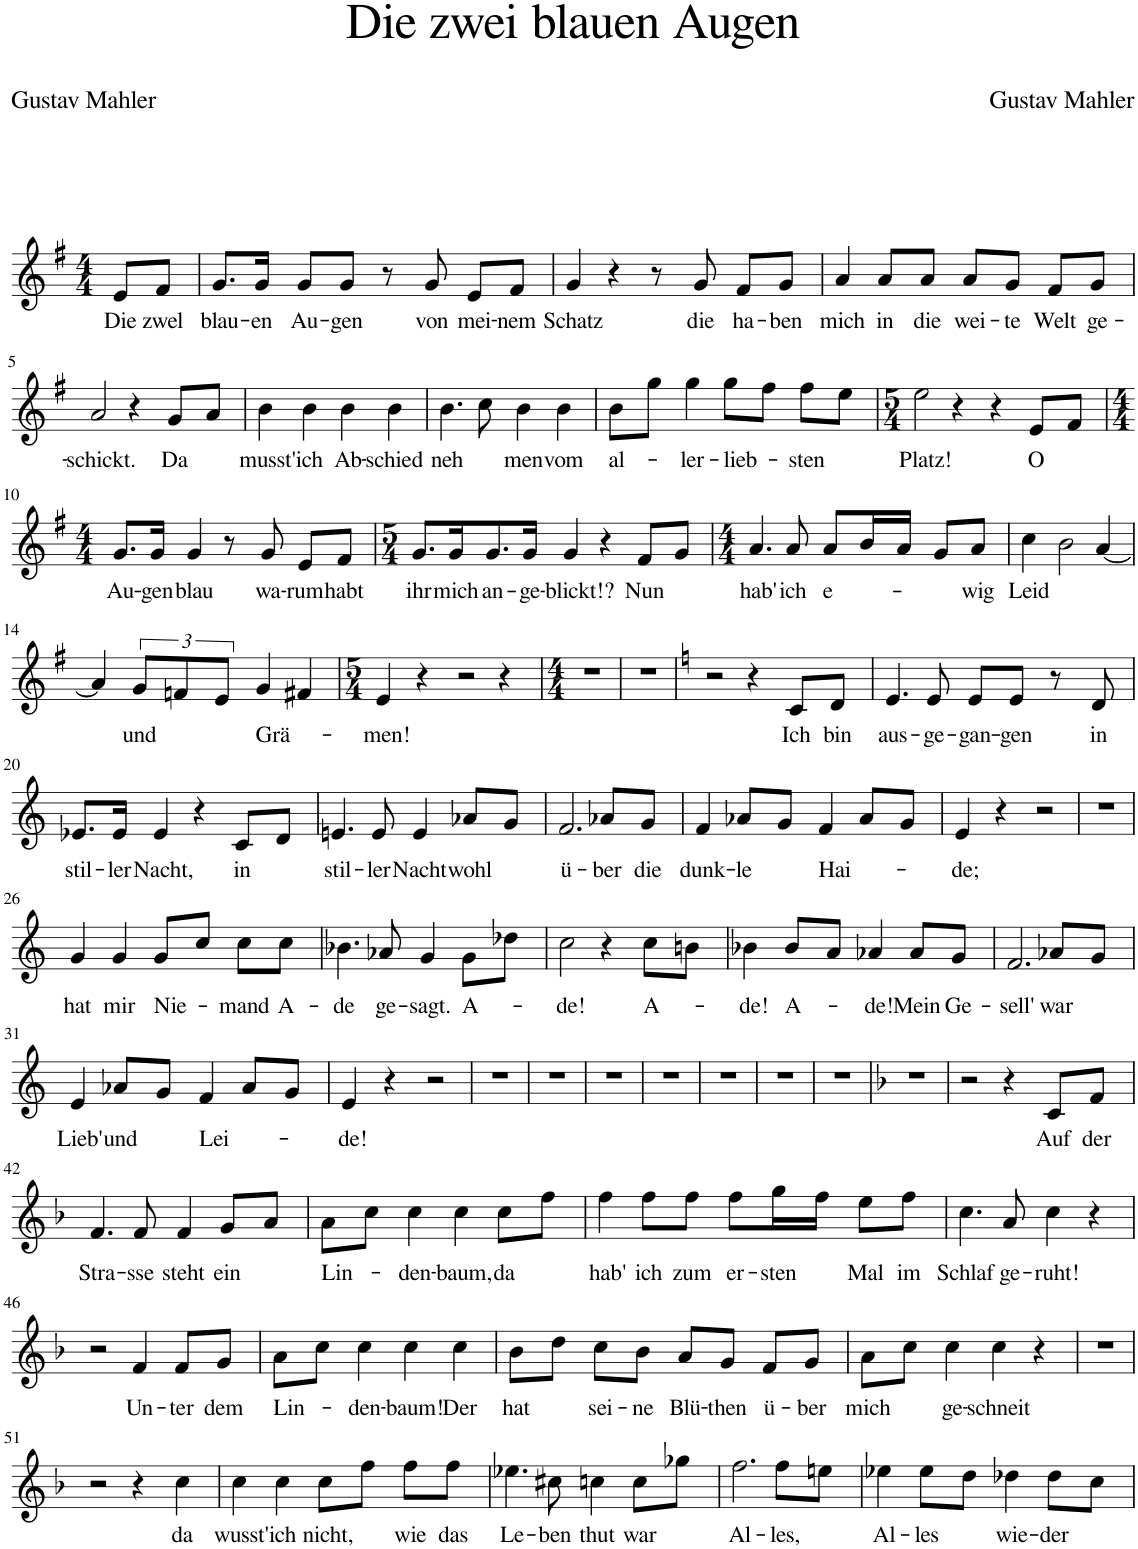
**kern	**text
*part1	*part1
*staff1	*staff1
*I"Piano	*
*I'Pno	*
*clefG2	*
*k[f#]	*
*M4/4	*
=1	=1
!	!LO:LY:b
8e/L	Die
!	!LO:LY:b
8f#/J	zwel
=2	=2
!	!LO:LY:b
8.g/L	blau-
!	!LO:LY:b
16g/Jk	-en
!	!LO:LY:b
8g/L	Au-
!	!LO:LY:b
8g/J	-gen
8r	.
!	!LO:LY:b
8g/	von
!	!LO:LY:b
8e/L	mei-
!	!LO:LY:b
8f#/J	-nem
=3	=3
!	!LO:LY:b
4g/	Schatz
4r	.
8r	.
!	!LO:LY:b
8g/	die
!	!LO:LY:b
8f#/L	ha-
!	!LO:LY:b
8g/J	-ben
=4	=4
!	!LO:LY:b
4a/	mich
!	!LO:LY:b
8a/L	in
!	!LO:LY:b
8a/J	die
!	!LO:LY:b
8a/L	wei-
!	!LO:LY:b
8g/J	-te
!	!LO:LY:b
8f#/L	Welt
!	!LO:LY:b
8g/J	ge-
!!LO:LB:g=z
=5	=5
!	!LO:LY:b
2a/	-schickt.
4r	.
!	!LO:LY:b
8g/L	Da
8a/J	.
=6	=6
!	!LO:LY:b
4b\	musst'
!	!LO:LY:b
4b\	ich
!	!LO:LY:b
4b\	Ab-
!	!LO:LY:b
4b\	-schied
=7	=7
!	!LO:LY:b
4.b\	neh
8cc\	.
!	!LO:LY:b
4b\	men
!	!LO:LY:b
4b\	vom
=8	=8
!	!LO:LY:b
8b\L	al-
8gg\J	.
!	!LO:LY:b
4gg\	-ler-
!	!LO:LY:b
8gg\L	-lieb-
8ff#\J	.
!	!LO:LY:b
8ff#\L	-sten
8ee\J	.
=9	=9
*M5/4	*
!	!LO:LY:b
2ee\	Platz!
4r	.
4r	.
!	!LO:LY:b
8e/L	O
8f#/J	.
!!LO:LB:g=z
=10	=10
*M4/4	*
!	!LO:LY:b
8.g/L	Au-
!	!LO:LY:b
16g/Jk	-gen
!	!LO:LY:b
4g/	blau
8r	.
!	!LO:LY:b
8g/	wa-
!	!LO:LY:b
8e/L	-rum
!	!LO:LY:b
8f#/J	habt
=11	=11
*M5/4	*
!	!LO:LY:b
8.g/L	ihr
!	!LO:LY:b
16g/K	mich
!	!LO:LY:b
8.g/	an-
!	!LO:LY:b
16g/Jk	-ge-
!	!LO:LY:b
4g/	-blickt!?
4r	.
!	!LO:LY:b
8f#/L	Nun
8g/J	.
=12	=12
*M4/4	*
!	!LO:LY:b
4.a/	hab'
!	!LO:LY:b
8a/	ich
!	!LO:LY:b
8a/L	e-
16b/L	.
16a/JJ	.
8g/L	.
!	!LO:LY:b
8a/J	-wig
=13	=13
!	!LO:LY:b
4cc\	Leid
2b\	.
[4a/	.
!!LO:LB:g=z
=14	=14
4a/]	.
!	!LO:LY:b
12g/L	und
12fn/	.
12e/J	.
!	!LO:LY:b
4g/	Grä-
4f#X/	.
=15	=15
*M5/4	*
!	!LO:LY:b
4e/	-men!
4r	.
2r	.
4r	.
=16	=16
*M4/4	*
1r	.
=17	=17
1r	.
=18	=18
*k[]	*
2r	.
4r	.
!	!LO:LY:b
8c/L	Ich
!	!LO:LY:b
8d/J	bin
=19	=19
!	!LO:LY:b
4.e/	aus-
!	!LO:LY:b
8e/	-ge-
!	!LO:LY:b
8e/L	-gan-
!	!LO:LY:b
8e/J	-gen
8r	.
!	!LO:LY:b
8d/	in
!!LO:LB:g=z
=20	=20
!	!LO:LY:b
8.e-X/L	stil-
!	!LO:LY:b
16e-/Jk	-ler
!	!LO:LY:b
4e-/	Nacht,
4r	.
!	!LO:LY:b
8c/L	in
8d/J	.
=21	=21
!	!LO:LY:b
4.en/	stil-
!	!LO:LY:b
8e/	-ler
!	!LO:LY:b
4e/	Nacht
!	!LO:LY:b
8a-X/L	wohl
8g/J	.
=22	=22
!	!LO:LY:b
2.f/	ü-
!	!LO:LY:b
8a-X/L	-ber
!	!LO:LY:b
8g/J	die
=23	=23
!	!LO:LY:b
4f/	dunk-
!	!LO:LY:b
8a-X/L	-le
8g/J	.
!	!LO:LY:b
4f/	Hai-
8a-/L	.
8g/J	.
=24	=24
!	!LO:LY:b
4e/	-de;
4r	.
2r	.
=25	=25
1r	.
!!LO:LB:g=z
=26	=26
!	!LO:LY:b
4g/	hat
!	!LO:LY:b
4g/	mir
!	!LO:LY:b
8g/L	Nie-
8cc/J	.
!	!LO:LY:b
8cc\L	-mand
!	!LO:LY:b
8cc\J	A-
=27	=27
!	!LO:LY:b
4.b-X\	-de
!	!LO:LY:b
8a-X/	ge-
!	!LO:LY:b
4g/	-sagt.
!	!LO:LY:b
8g\L	A-
8dd-X\J	.
=28	=28
!	!LO:LY:b
2cc\	-de!
4r	.
!	!LO:LY:b
8cc\L	A-
8bn\J	.
=29	=29
!	!LO:LY:b
4b-X\	-de!
!	!LO:LY:b
8b-/L	A-
8a/J	.
!	!LO:LY:b
4a-X/	-de!
!	!LO:LY:b
8a-/L	Mein
!	!LO:LY:b
8g/J	Ge-
=30	=30
!	!LO:LY:b
2.f/	-sell'
!	!LO:LY:b
8a-X/L	war
8g/J	.
!!LO:LB:g=z
=31	=31
!	!LO:LY:b
4e/	Lieb'
!	!LO:LY:b
8a-X/L	und
8g/J	.
!	!LO:LY:b
4f/	Lei-
8a-/L	.
8g/J	.
=32	=32
!	!LO:LY:b
4e/	-de!
4r	.
2r	.
=33	=33
1r	.
=34	=34
1r	.
=35	=35
1r	.
=36	=36
1r	.
=37	=37
1r	.
=38	=38
1r	.
=39	=39
1r	.
=40	=40
*k[b-]	*
1r	.
=41	=41
2r	.
4r	.
!	!LO:LY:b
8c/L	Auf
!	!LO:LY:b
8f/J	der
!!LO:LB:g=z
=42	=42
!	!LO:LY:b
4.f/	Stra-
!	!LO:LY:b
8f/	-sse
!	!LO:LY:b
4f/	steht
!	!LO:LY:b
8g/L	ein
8a/J	.
=43	=43
!	!LO:LY:b
8a\L	Lin-
8cc\J	.
!	!LO:LY:b
4cc\	-den-
!	!LO:LY:b
4cc\	-baum,
!	!LO:LY:b
8cc\L	da
8ff\J	.
=44	=44
!	!LO:LY:b
4ff\	hab'
!	!LO:LY:b
8ff\L	ich
!	!LO:LY:b
8ff\J	zum
!	!LO:LY:b
8ff\L	er-
!	!LO:LY:b
16gg\L	-sten
16ff\JJ	.
!	!LO:LY:b
8ee\L	Mal
!	!LO:LY:b
8ff\J	im
=45	=45
!	!LO:LY:b
4.cc\	Schlaf
!	!LO:LY:b
8a/	ge-
!	!LO:LY:b
4cc\	-ruht!
4r	.
!!LO:LB:g=z
=46	=46
2r	.
!	!LO:LY:b
4f/	Un-
!	!LO:LY:b
8f/L	-ter
!	!LO:LY:b
8g/J	dem
=47	=47
!	!LO:LY:b
8a\L	Lin-
8cc\J	.
!	!LO:LY:b
4cc\	-den-
!	!LO:LY:b
4cc\	-baum!
!	!LO:LY:b
4cc\	Der
=48	=48
!	!LO:LY:b
8b-\L	hat
8dd\J	.
!	!LO:LY:b
8cc\L	sei-
!	!LO:LY:b
8b-\J	-ne
!	!LO:LY:b
8a/L	Blü-
!	!LO:LY:b
8g/J	-then
!	!LO:LY:b
8f/L	ü-
!	!LO:LY:b
8g/J	-ber
=49	=49
!	!LO:LY:b
8a\L	mich
8cc\J	.
!	!LO:LY:b
4cc\	ge-
!	!LO:LY:b
4cc\	-schneit
4r	.
=50	=50
1r	.
!!LO:LB:g=z
=51	=51
2r	.
4r	.
!	!LO:LY:b
4cc\	da
=52	=52
!	!LO:LY:b
4cc\	wusst'
!	!LO:LY:b
4cc\	ich
!	!LO:LY:b
8cc\L	nicht,
8ff\J	.
!	!LO:LY:b
8ff\L	wie
!	!LO:LY:b
8ff\J	das
=53	=53
!	!LO:LY:b
4.ee-X\	Le-
!	!LO:LY:b
8cc#X\	-ben
!	!LO:LY:b
4ccn\	thut
!	!LO:LY:b
8cc\L	war
8gg-X\J	.
=54	=54
!	!LO:LY:b
2.ff\	Al-
!	!LO:LY:b
8ff\L	-les,
8een\J	.
=55	=55
!	!LO:LY:b
4ee-X\	Al-
!	!LO:LY:b
8ee-\L	-les
8dd\J	.
!	!LO:LY:b
4dd-X\	wie-
!	!LO:LY:b
8dd-\L	-der
8cc\J	.
=	=
*-	*-
